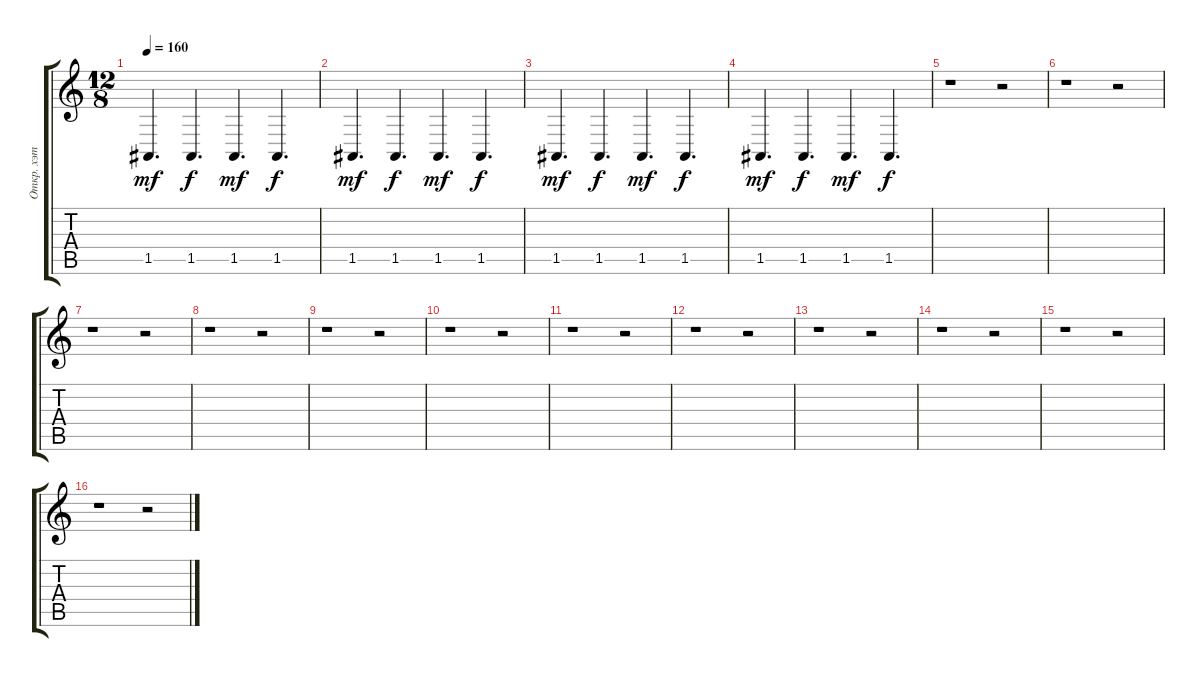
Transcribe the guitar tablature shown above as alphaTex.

\track ("Откр. хэт" "Откр. хэт") {instrument acousticgrandpiano}
\staff {score tabs}
\tuning (E4 B3 G3 D3 A2 E2) {hide}
\ts (12 8)
\tempo 160
\clef g2
\ks c
1.5.4{d dy mf} 1.5.4{d dy f} 1.5.4{d dy mf} 1.5.4{d dy f} |
1.5.4{d dy mf} 1.5.4{d dy f} 1.5.4{d dy mf} 1.5.4{d dy f} |
1.5.4{d dy mf} 1.5.4{d dy f} 1.5.4{d dy mf} 1.5.4{d dy f} |
1.5.4{d dy mf} 1.5.4{d dy f} 1.5.4{d dy mf} 1.5.4{d dy f} |
r.1 r.2 |
r.1 r.2 |
r.1 r.2 |
r.1 r.2 |
r.1 r.2 |
r.1 r.2 |
r.1 r.2 |
r.1 r.2 |
r.1 r.2 |
r.1 r.2 |
r.1 r.2 |
r.1 r.2
